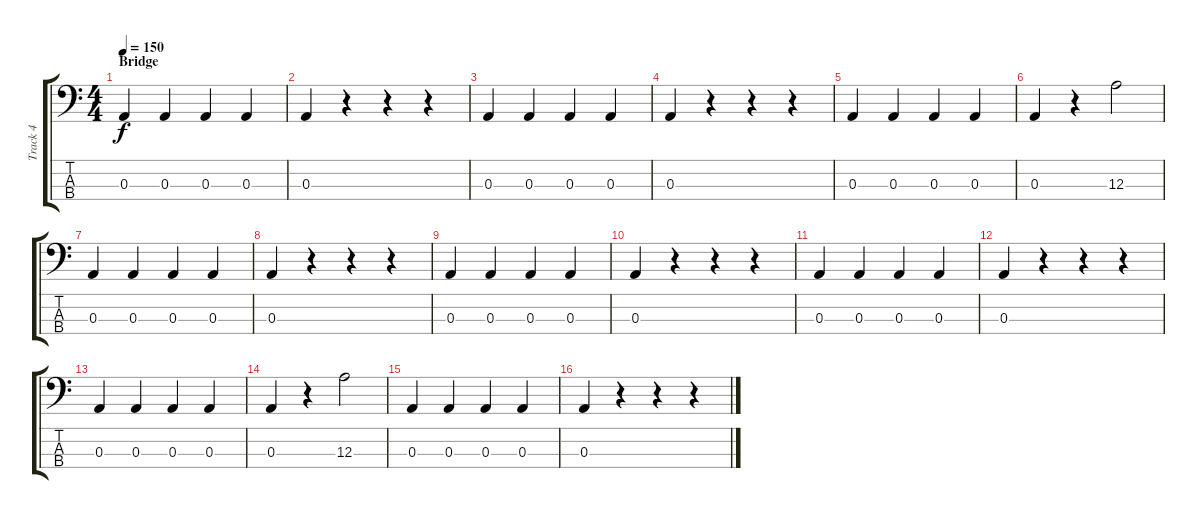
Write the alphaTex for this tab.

\track ("Track 4" "Track 4") {instrument electricbasspick}
\staff {score tabs}
\tuning (G2 D2 A1 E1) {hide}
\ts (4 4)
\section ("" "Bridge")
\tempo 150
\clef f4
\ks c
0.3.4{dy f} 0.3.4 0.3.4 0.3.4 |
0.3.4 r.4 r.4 r.4 |
0.3.4 0.3.4 0.3.4 0.3.4 |
0.3.4 r.4 r.4 r.4 |
0.3.4 0.3.4 0.3.4 0.3.4 |
0.3.4 r.4 12.3.2 |
0.3.4 0.3.4 0.3.4 0.3.4 |
0.3.4 r.4 r.4 r.4 |
0.3.4 0.3.4 0.3.4 0.3.4 |
0.3.4 r.4 r.4 r.4 |
0.3.4 0.3.4 0.3.4 0.3.4 |
0.3.4 r.4 r.4 r.4 |
0.3.4 0.3.4 0.3.4 0.3.4 |
0.3.4 r.4 12.3.2 |
0.3.4 0.3.4 0.3.4 0.3.4 |
0.3.4 r.4 r.4 r.4
